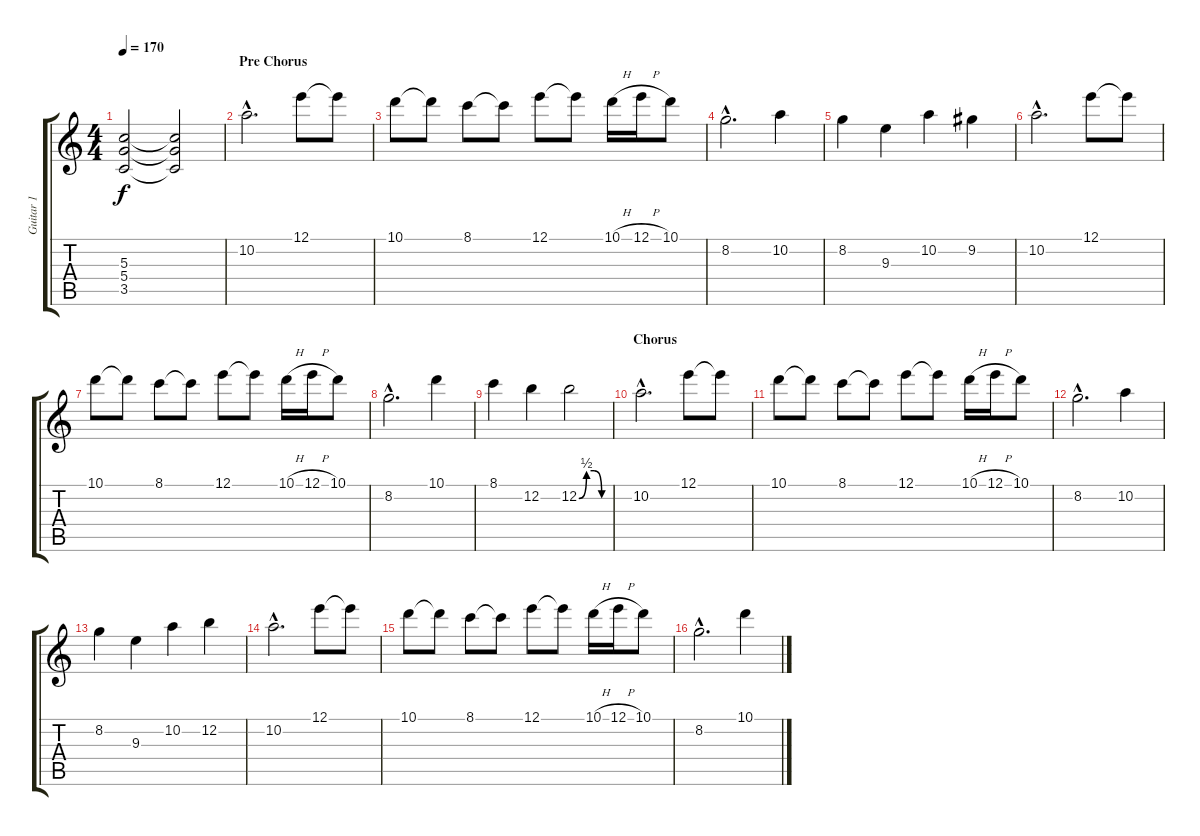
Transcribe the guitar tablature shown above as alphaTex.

\track ("Guitar 1" "Guitar 1") {instrument distortionguitar}
\staff {score tabs}
\tuning (E4 B3 G3 D3 A2 E2) {hide}
\ts (4 4)
\tempo 170
\clef g2
\ks c
(5.3 5.4 3.5).2{dy f} (5.3{t} 5.4{t} 3.5{t}).2 |
\section ("" "Pre Chorus")
10.2{hac}.2{d} 12.1.8 12.1{t}.8 |
10.1.8 10.1{t}.8 8.1.8 8.1{t}.8 12.1.8 12.1{t}.8 10.1{h}.16 12.1{h}.16 10.1.8 |
8.2{hac}.2{d} 10.2.4 |
8.2.4 9.3.4 10.2.4 9.2.4 |
10.2{hac}.2{d} 12.1.8 12.1{t}.8 |
10.1.8 10.1{t}.8 8.1.8 8.1{t}.8 12.1.8 12.1{t}.8 10.1{h}.16 12.1{h}.16 10.1.8 |
8.2{hac}.2{d} 10.1.4 |
8.1.4 12.2.4 12.2{be (custom 0 0 15 2 30 2 45 0 60 0)}.2 |
\section ("" "Chorus")
10.2{hac}.2{d} 12.1.8 12.1{t}.8 |
10.1.8 10.1{t}.8 8.1.8 8.1{t}.8 12.1.8 12.1{t}.8 10.1{h}.16 12.1{h}.16 10.1.8 |
8.2{hac}.2{d} 10.2.4 |
8.2.4 9.3.4 10.2.4 12.2.4 |
10.2{hac}.2{d} 12.1.8 12.1{t}.8 |
10.1.8 10.1{t}.8 8.1.8 8.1{t}.8 12.1.8 12.1{t}.8 10.1{h}.16 12.1{h}.16 10.1.8 |
8.2{hac}.2{d} 10.1.4
